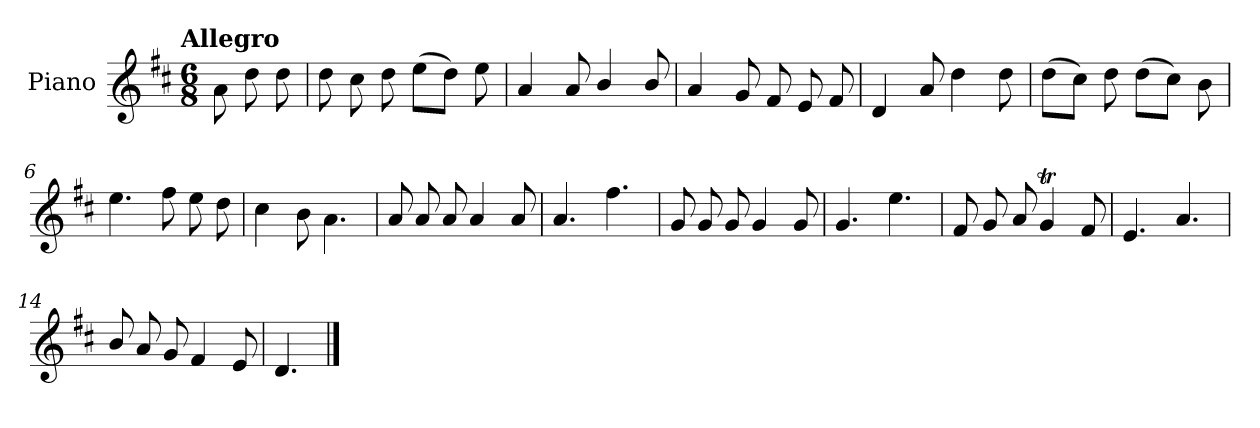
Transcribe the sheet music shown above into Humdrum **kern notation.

**kern
*part1
*staff1
*I"Piano
*I'Pno.
*clefG2
*k[f#c#]
!!LO:TX:omd:t=Allegro
*M6/8
*MM144
=
8a\
8dd\
8dd\
=1
8dd\
8cc#\
8dd\
(>8ee\L
8dd\J)
8ee\
=2
4a/
8a/
4b/
8b/
=3
4a/
8g/
8f#/
8e/
8f#/
=4
4d/
8a/
4dd\
8dd\
!!LO:LB:g=z
=5
(>8dd\L
8cc#\J)
8dd\
(>8dd\L
8cc#\J)
8b\
=6
4.ee\
8ff#\
8ee\
8dd\
=7
4cc#\
8b\
4.a\
=8
8a/
8a/
8a/
4a/
8a/
=9
4.a/
4.ff#\
=10
8g/
8g/
8g/
4g/
8g/
!!LO:LB:g=z
=11
4.g/
4.ee\
=12
8f#/
8g/
8a/
4gT/
8f#/
=13
4.e/
4.a/
=14
8b/
8a/
8g/
4f#/
8e/
=15
4.d/
==
*-
